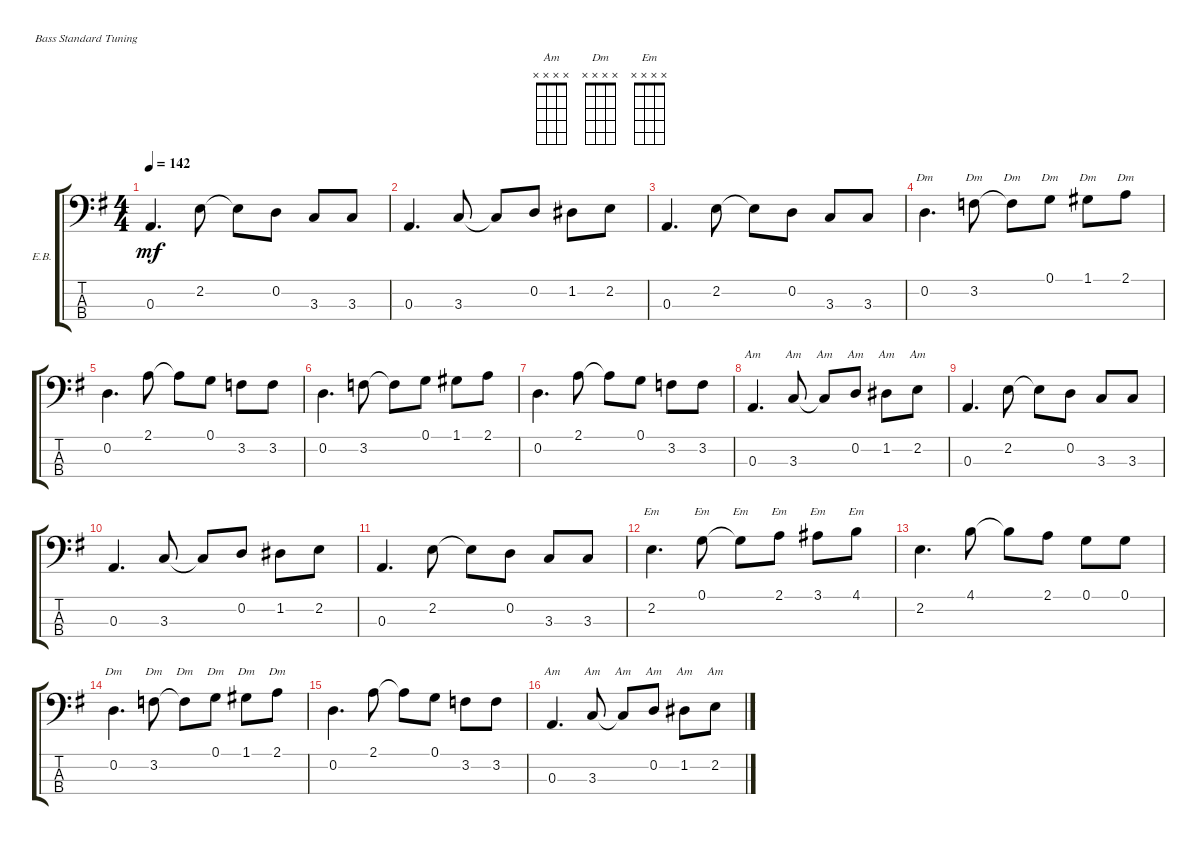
\bracketExtendMode groupsimilarinstruments
\firstSystemTrackNameOrientation horizontal
\otherSystemsTrackNameOrientation horizontal
\track ("Electric Bass" "E.B.") {instrument electricbassfinger}
\staff {score tabs}
\tuning (G2 D2 A1 E1)
\chord ("Am" x x x x)
\chord ("Dm" x x x x)
\chord ("Em" x x x x)
\ts (4 4)
\tempo 142
\clef f4
\ks eminor
0.3.4{d dy mf} 2.2.8 2.2{t}.8 0.2.8 3.3.8 3.3.8 |
0.3.4{d} 3.3.8 3.3{t}.8 0.2.8 1.2.8 2.2.8 |
0.3.4{d} 2.2.8 2.2{t}.8 0.2.8 3.3.8 3.3.8 |
0.2.4{d ch "Dm"} 3.2.8{ch "Dm"} 3.2{t}.8{ch "Dm"} 0.1.8{ch "Dm"} 1.1.8{ch "Dm"} 2.1.8{ch "Dm"} |
0.2.4{d} 2.1.8 2.1{t}.8 0.1.8 3.2.8 3.2.8 |
0.2.4{d} 3.2.8 3.2{t}.8 0.1.8 1.1.8 2.1.8 |
0.2.4{d} 2.1.8 2.1{t}.8 0.1.8 3.2.8 3.2.8 |
0.3.4{d ch "Am"} 3.3.8{ch "Am"} 3.3{t}.8{ch "Am"} 0.2.8{ch "Am"} 1.2.8{ch "Am"} 2.2.8{ch "Am"} |
0.3.4{d} 2.2.8 2.2{t}.8 0.2.8 3.3.8 3.3.8 |
0.3.4{d} 3.3.8 3.3{t}.8 0.2.8 1.2.8 2.2.8 |
0.3.4{d} 2.2.8 2.2{t}.8 0.2.8 3.3.8 3.3.8 |
2.2.4{d ch "Em"} 0.1.8{ch "Em"} 0.1{t}.8{ch "Em"} 2.1.8{ch "Em"} 3.1.8{ch "Em"} 4.1.8{ch "Em"} |
2.2.4{d} 4.1.8 4.1{t}.8 2.1.8 0.1.8 0.1.8 |
0.2.4{d ch "Dm"} 3.2.8{ch "Dm"} 3.2{t}.8{ch "Dm"} 0.1.8{ch "Dm"} 1.1.8{ch "Dm"} 2.1.8{ch "Dm"} |
0.2.4{d} 2.1.8 2.1{t}.8 0.1.8 3.2.8 3.2.8 |
0.3.4{d ch "Am"} 3.3.8{ch "Am"} 3.3{t}.8{ch "Am"} 0.2.8{ch "Am"} 1.2.8{ch "Am"} 2.2.8{ch "Am"}
